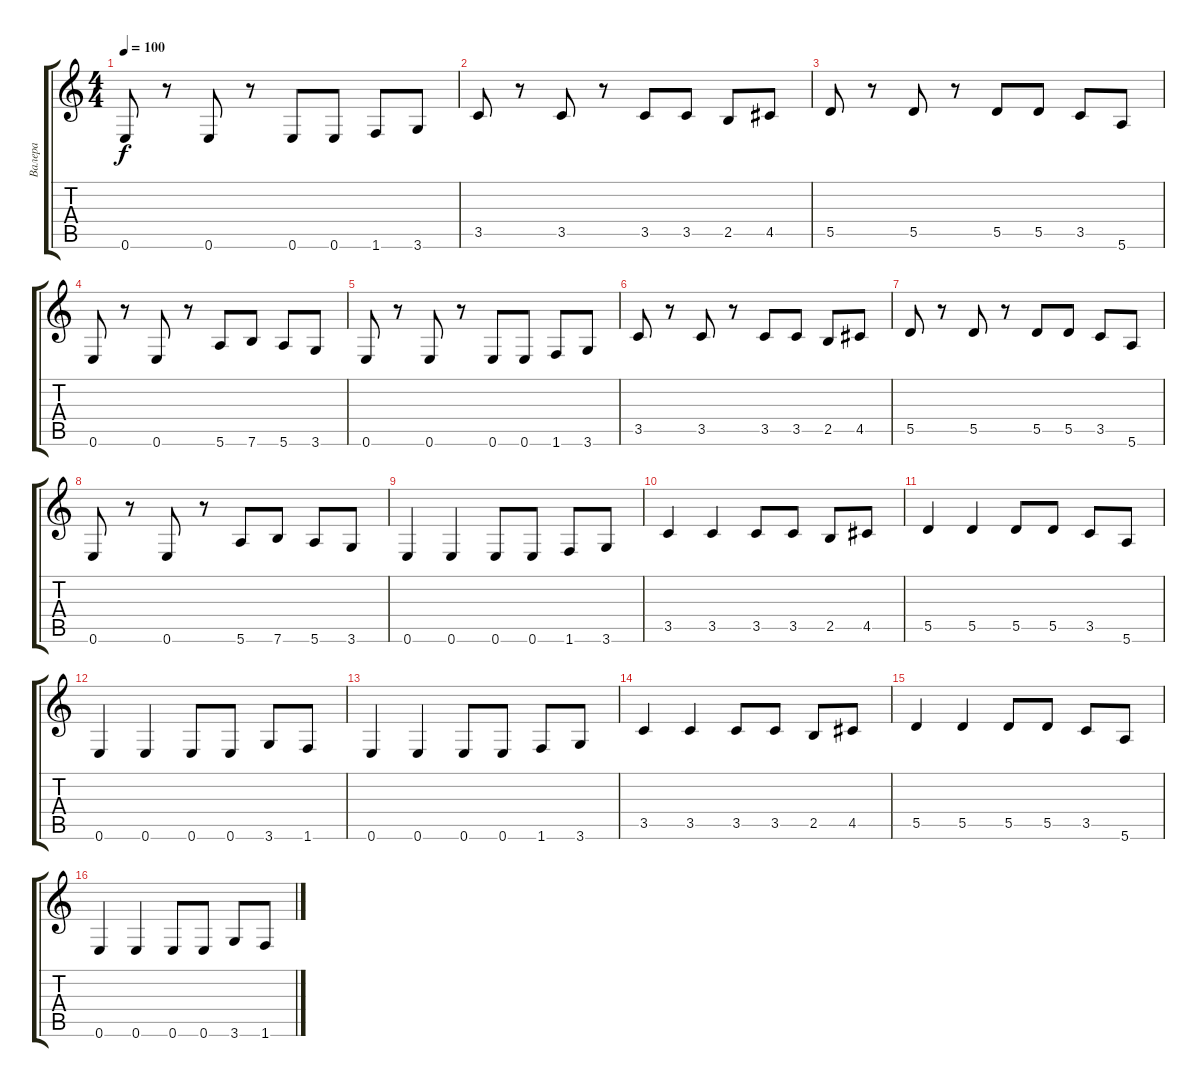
\track ("Валера" "Валера") {instrument electricbassfinger}
\staff {score tabs}
\tuning (E4 B3 G3 D3 A2 E2) {hide}
\ts (4 4)
\tempo 100
\clef g2
\ks c
0.6.8{dy f} r.8 0.6.8 r.8 0.6.8 0.6.8 1.6.8 3.6.8 |
3.5.8 r.8 3.5.8 r.8 3.5.8 3.5.8 2.5.8 4.5.8 |
5.5.8 r.8 5.5.8 r.8 5.5.8 5.5.8 3.5.8 5.6.8 |
0.6.8 r.8 0.6.8 r.8 5.6.8 7.6.8 5.6.8 3.6.8 |
0.6.8 r.8 0.6.8 r.8 0.6.8 0.6.8 1.6.8 3.6.8 |
3.5.8 r.8 3.5.8 r.8 3.5.8 3.5.8 2.5.8 4.5.8 |
5.5.8 r.8 5.5.8 r.8 5.5.8 5.5.8 3.5.8 5.6.8 |
0.6.8 r.8 0.6.8 r.8 5.6.8 7.6.8 5.6.8 3.6.8 |
0.6.4 0.6.4 0.6.8 0.6.8 1.6.8 3.6.8 |
3.5.4 3.5.4 3.5.8 3.5.8 2.5.8 4.5.8 |
5.5.4 5.5.4 5.5.8 5.5.8 3.5.8 5.6.8 |
0.6.4 0.6.4 0.6.8 0.6.8 3.6.8 1.6.8 |
0.6.4 0.6.4 0.6.8 0.6.8 1.6.8 3.6.8 |
3.5.4 3.5.4 3.5.8 3.5.8 2.5.8 4.5.8 |
5.5.4 5.5.4 5.5.8 5.5.8 3.5.8 5.6.8 |
0.6.4 0.6.4 0.6.8 0.6.8 3.6.8 1.6.8
